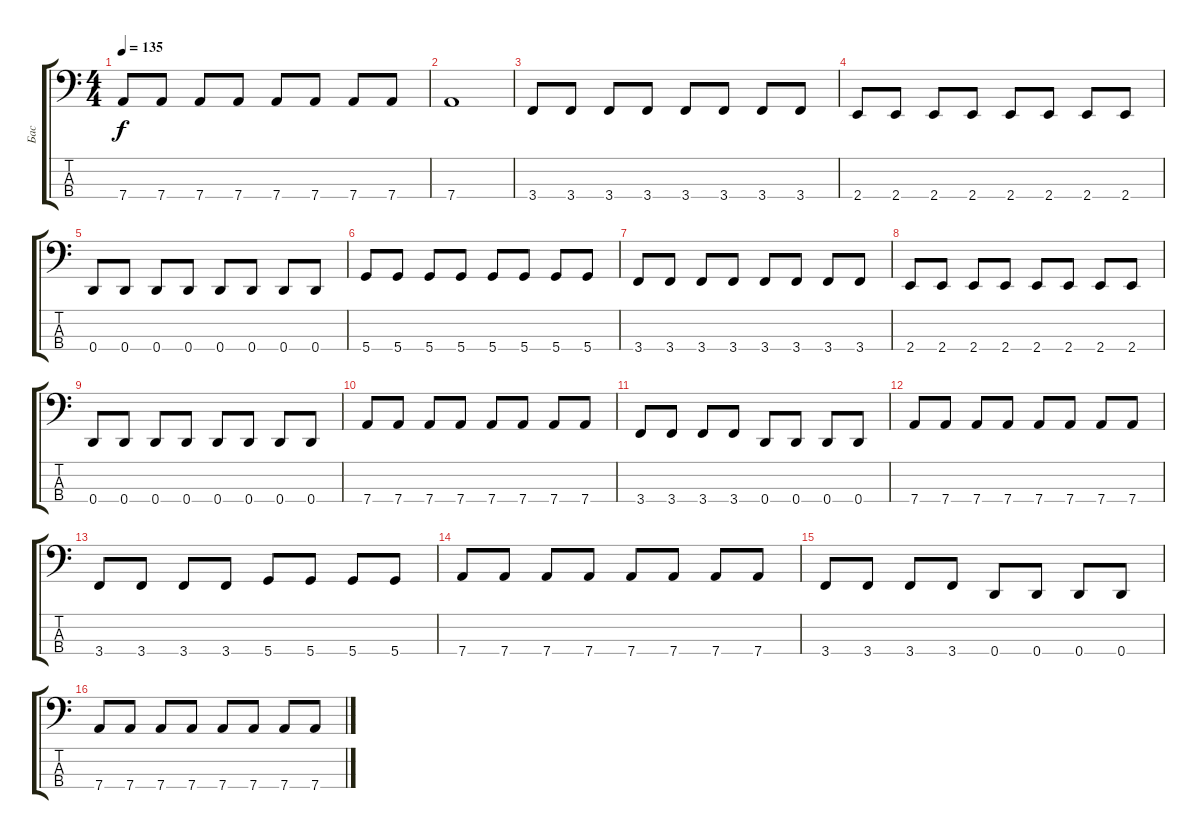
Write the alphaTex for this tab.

\track ("Бас" "Бас") {solo instrument electricbasspick}
\staff {score tabs}
\tuning (F2 C2 G1 D1) {hide}
\ts (4 4)
\tempo 135
\clef f4
\ks c
7.4.8{dy f} 7.4.8 7.4.8 7.4.8 7.4.8 7.4.8 7.4.8 7.4.8 |
7.4.1 |
3.4.8 3.4.8 3.4.8 3.4.8 3.4.8 3.4.8 3.4.8 3.4.8 |
2.4.8 2.4.8 2.4.8 2.4.8 2.4.8 2.4.8 2.4.8 2.4.8 |
0.4.8 0.4.8 0.4.8 0.4.8 0.4.8 0.4.8 0.4.8 0.4.8 |
5.4.8 5.4.8 5.4.8 5.4.8 5.4.8 5.4.8 5.4.8 5.4.8 |
3.4.8 3.4.8 3.4.8 3.4.8 3.4.8 3.4.8 3.4.8 3.4.8 |
2.4.8 2.4.8 2.4.8 2.4.8 2.4.8 2.4.8 2.4.8 2.4.8 |
0.4.8 0.4.8 0.4.8 0.4.8 0.4.8 0.4.8 0.4.8 0.4.8 |
7.4.8 7.4.8 7.4.8 7.4.8 7.4.8 7.4.8 7.4.8 7.4.8 |
3.4.8 3.4.8 3.4.8 3.4.8 0.4.8 0.4.8 0.4.8 0.4.8 |
7.4.8 7.4.8 7.4.8 7.4.8 7.4.8 7.4.8 7.4.8 7.4.8 |
3.4.8 3.4.8 3.4.8 3.4.8 5.4.8 5.4.8 5.4.8 5.4.8 |
7.4.8 7.4.8 7.4.8 7.4.8 7.4.8 7.4.8 7.4.8 7.4.8 |
3.4.8 3.4.8 3.4.8 3.4.8 0.4.8 0.4.8 0.4.8 0.4.8 |
7.4.8 7.4.8 7.4.8 7.4.8 7.4.8 7.4.8 7.4.8 7.4.8
